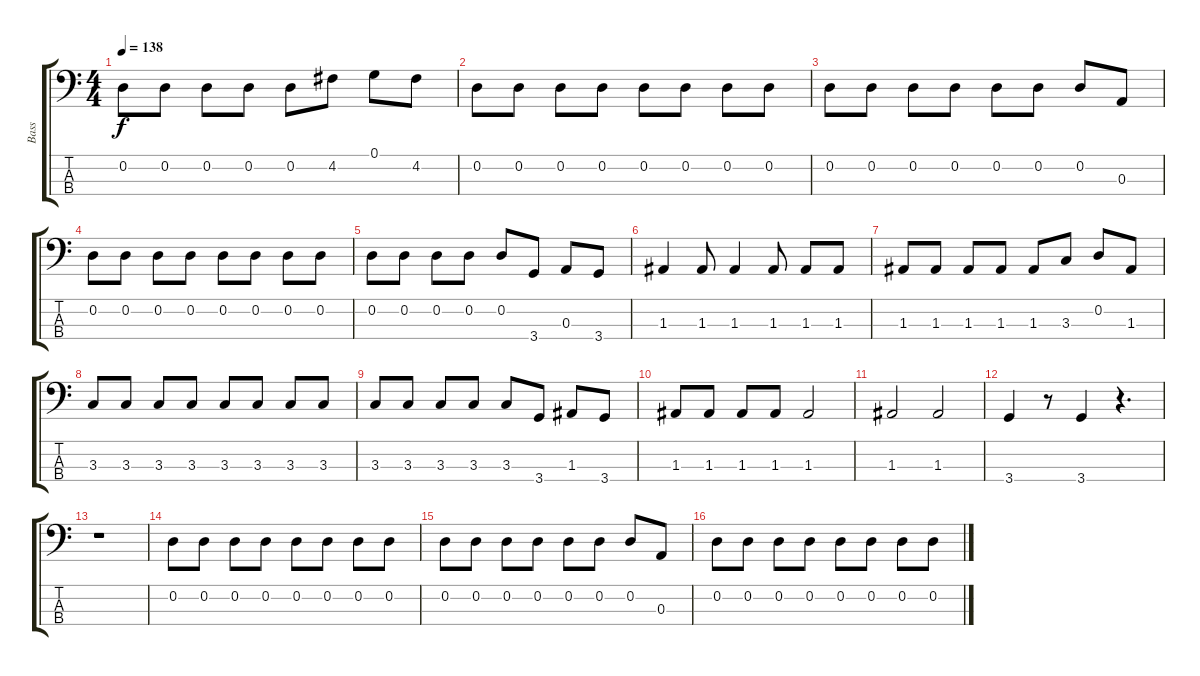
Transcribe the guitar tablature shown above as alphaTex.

\track ("Bass" "Bass") {instrument electricbassfinger}
\staff {score tabs}
\tuning (G2 D2 A1 E1) {hide}
\ts (4 4)
\tempo 138
\clef f4
\ks c
0.2.8{dy f} 0.2.8 0.2.8 0.2.8 0.2.8 4.2.8 0.1.8 4.2.8 |
0.2.8 0.2.8 0.2.8 0.2.8 0.2.8 0.2.8 0.2.8 0.2.8 |
0.2.8 0.2.8 0.2.8 0.2.8 0.2.8 0.2.8 0.2.8 0.3.8 |
0.2.8 0.2.8 0.2.8 0.2.8 0.2.8 0.2.8 0.2.8 0.2.8 |
0.2.8 0.2.8 0.2.8 0.2.8 0.2.8 3.4.8 0.3.8 3.4.8 |
1.3.4 1.3.8 1.3.4 1.3.8 1.3.8 1.3.8 |
1.3.8 1.3.8 1.3.8 1.3.8 1.3.8 3.3.8 0.2.8 1.3.8 |
3.3.8 3.3.8 3.3.8 3.3.8 3.3.8 3.3.8 3.3.8 3.3.8 |
3.3.8 3.3.8 3.3.8 3.3.8 3.3.8 3.4.8 1.3.8 3.4.8 |
1.3.8 1.3.8 1.3.8 1.3.8 1.3.2 |
1.3.2 1.3.2 |
3.4.4 r.8 3.4.4 r.4{d} |
r.1 |
0.2.8 0.2.8 0.2.8 0.2.8 0.2.8 0.2.8 0.2.8 0.2.8 |
0.2.8 0.2.8 0.2.8 0.2.8 0.2.8 0.2.8 0.2.8 0.3.8 |
0.2.8 0.2.8 0.2.8 0.2.8 0.2.8 0.2.8 0.2.8 0.2.8
